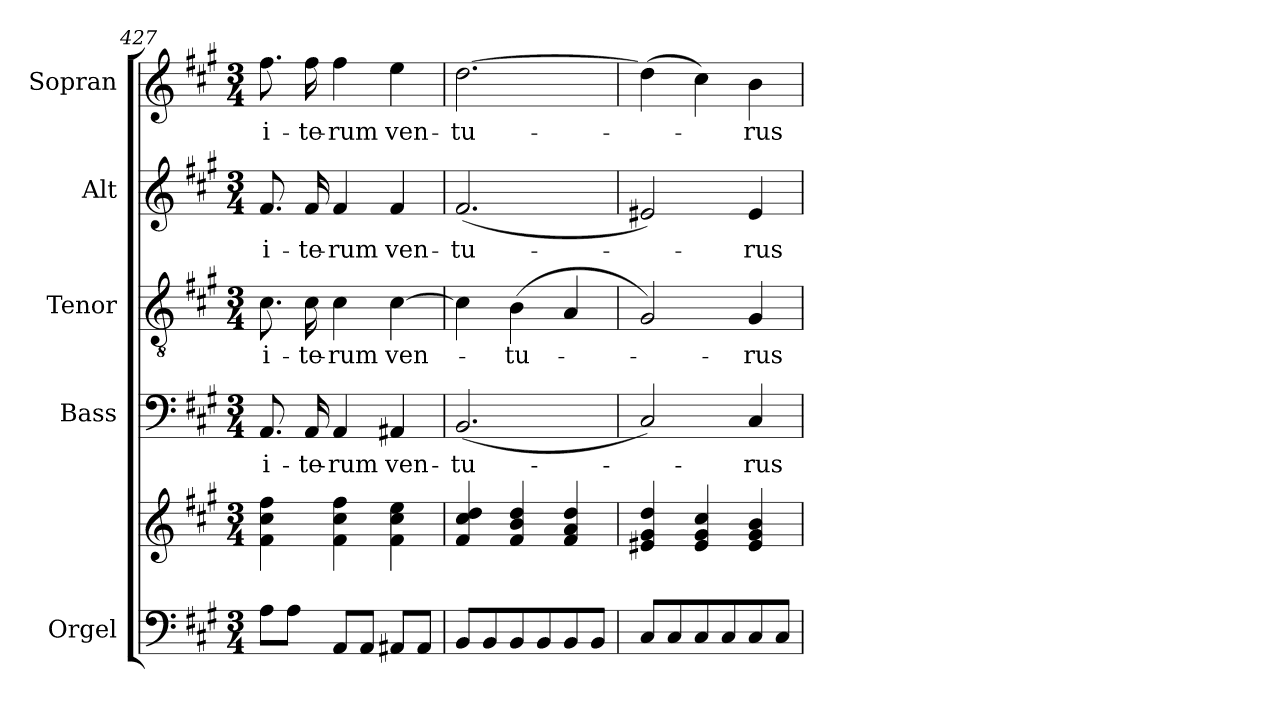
**kern	**kern	**kern	**text	**kern	**text	**kern	**text	**kern	**text
*part5	*part5	*part4	*part4	*part3	*part3	*part2	*part2	*part1	*part1
*staff6	*staff5	*staff4	*staff4	*staff3	*staff3	*staff2	*staff2	*staff1	*staff1
*I"Orgel	*	*I"Bass	*	*I"Tenor	*	*I"Alt	*	*I"Sopran	*
*I'Org.	*	*I'B.	*	*I'T.	*	*I'A.	*	*I'S.	*
*clefF4	*clefG2	*clefF4	*	*clefGv2	*	*clefG2	*	*clefG2	*
*k[f#c#g#]	*k[f#c#g#]	*k[f#c#g#]	*	*k[f#c#g#]	*	*k[f#c#g#]	*	*k[f#c#g#]	*
*A:	*A:	*A:	*	*A:	*	*A:	*	*A:	*
*M3/4	*M3/4	*M3/4	*	*M3/4	*	*M3/4	*	*M3/4	*
=427	=427	=427	=427	=427	=427	=427	=427	=427	=427
!	!	!	!LO:LY:b	!	!LO:LY:b	!	!LO:LY:b	!	!LO:LY:b
8A\L	4f#\ 4cc#\ 4ff#\	8.AA/	i-	8.c#\	i-	8.f#/	i-	8.ff#\	i-
8A\J	.	.	.	.	.	.	.	.	.
!	!	!	!LO:LY:b	!	!LO:LY:b	!	!LO:LY:b	!	!LO:LY:b
.	.	16AA/	-te-	16c#\	-te-	16f#/	-te-	16ff#\	-te-
!	!	!	!LO:LY:b	!	!LO:LY:b	!	!LO:LY:b	!	!LO:LY:b
8AA/L	4f#\ 4cc#\ 4ff#\	4AA/	-rum	4c#\	-rum	4f#/	-rum	4ff#\	-rum
8AA/J	.	.	.	.	.	.	.	.	.
!	!	!	!LO:LY:b	!	!LO:LY:b	!	!LO:LY:b	!	!LO:LY:b
8AA#X/L	4f#\ 4cc#\ 4ee\	4AA#X/	ven-	[4c#\	ven-	4f#/	ven-	4ee\	ven-
8AA#/J	.	.	.	.	.	.	.	.	.
=428	=428	=428	=428	=428	=428	=428	=428	=428	=428
!	!	!	!LO:LY:b	!	!	!	!LO:LY:b	!	!LO:LY:b
8BB/L	4f#/ 4cc#/ 4dd/	(<2.BB/	-tu-	4c#\]	.	(<2.f#/	-tu-	[2.dd\	-tu-
8BB/	.	.	.	.	.	.	.	.	.
!	!	!	!	!	!LO:LY:b	!	!	!	!
8BB/	4f#/ 4b/ 4dd/	.	.	(>4B\	-tu-	.	.	.	.
8BB/	.	.	.	.	.	.	.	.	.
8BB/	4f#/ 4a/ 4dd/	.	.	4A/	.	.	.	.	.
8BB/J	.	.	.	.	.	.	.	.	.
=429	=429	=429	=429	=429	=429	=429	=429	=429	=429
8C#/L	4e#X/ 4g#/ 4dd/	2C#/)	.	2G#/)	.	2e#X/)	.	(>4dd\]	.
8C#/	.	.	.	.	.	.	.	.	.
8C#/	4e#/ 4g#/ 4cc#/	.	.	.	.	.	.	4cc#\)	.
8C#/	.	.	.	.	.	.	.	.	.
!	!	!	!LO:LY:b	!	!LO:LY:b	!	!LO:LY:b	!	!LO:LY:b
8C#/	4e#/ 4g#/ 4b/	4C#/	-rus	4G#/	-rus	4e#/	-rus	4b\	-rus
8C#/J	.	.	.	.	.	.	.	.	.
=	=	=	=	=	=	=	=	=	=
*-	*-	*-	*-	*-	*-	*-	*-	*-	*-
